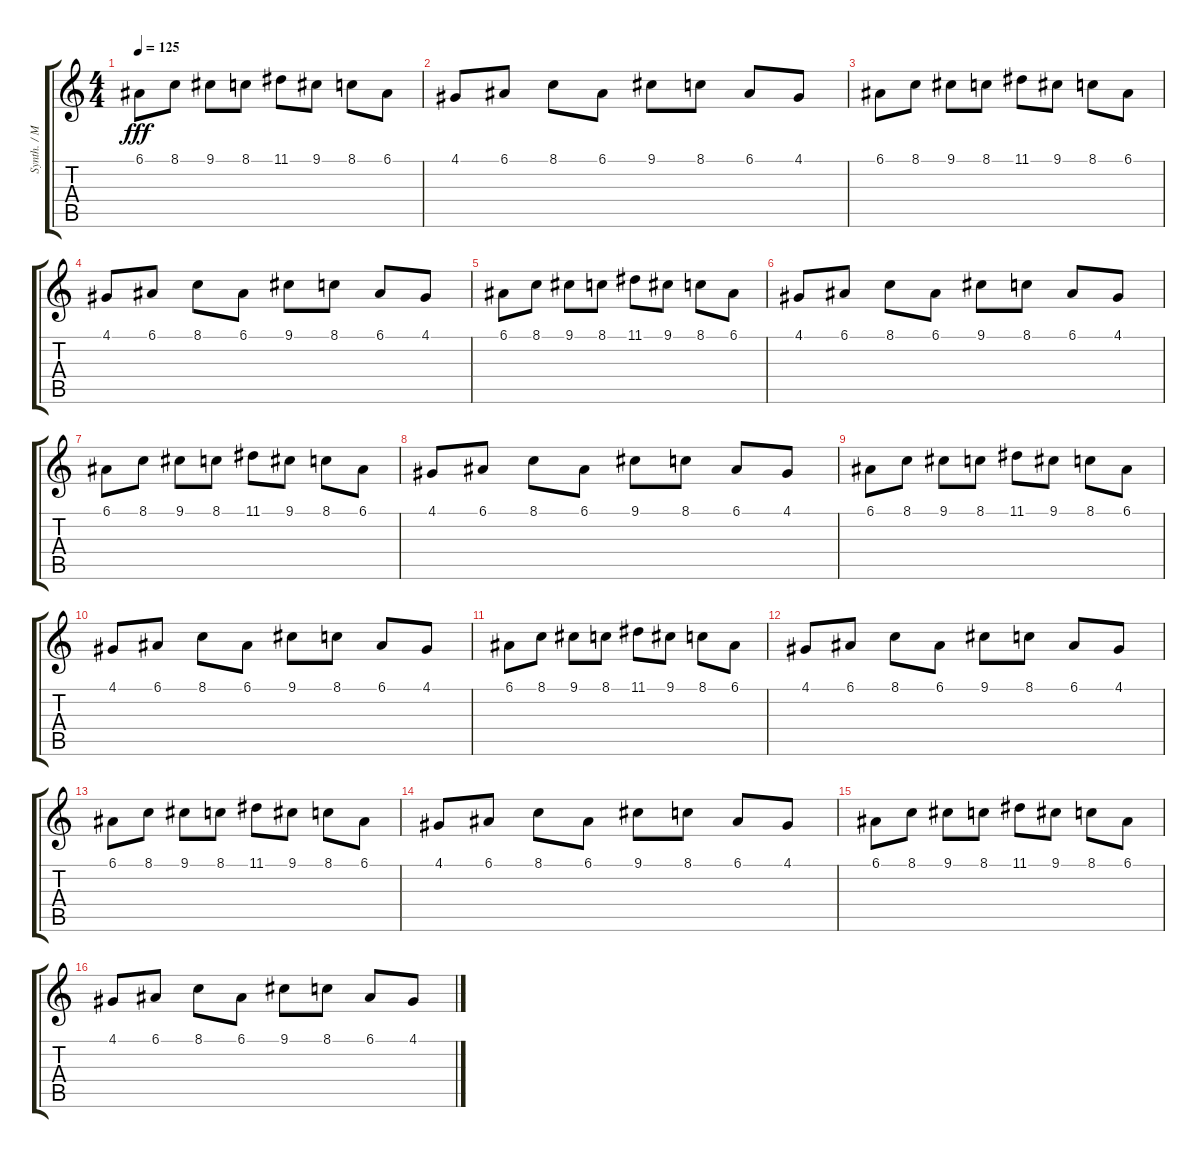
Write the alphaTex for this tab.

\track ("Synth. / Mid Strings" "Synth. / M") {instrument synthstrings1}
\staff {score tabs}
\tuning (E4 B3 G3 D3 A2 E2) {hide}
\ts (4 4)
\tempo 125
\clef g2
\ks c
6.1.8{dy fff} 8.1.8 9.1.8 8.1.8 11.1.8 9.1.8 8.1.8 6.1.8 |
4.1.8 6.1.8 8.1.8 6.1.8 9.1.8 8.1.8 6.1.8 4.1.8 |
6.1.8 8.1.8 9.1.8 8.1.8 11.1.8 9.1.8 8.1.8 6.1.8 |
4.1.8 6.1.8 8.1.8 6.1.8 9.1.8 8.1.8 6.1.8 4.1.8 |
6.1.8 8.1.8 9.1.8 8.1.8 11.1.8 9.1.8 8.1.8 6.1.8 |
4.1.8 6.1.8 8.1.8 6.1.8 9.1.8 8.1.8 6.1.8 4.1.8 |
6.1.8 8.1.8 9.1.8 8.1.8 11.1.8 9.1.8 8.1.8 6.1.8 |
4.1.8 6.1.8 8.1.8 6.1.8 9.1.8 8.1.8 6.1.8 4.1.8 |
6.1.8 8.1.8 9.1.8 8.1.8 11.1.8 9.1.8 8.1.8 6.1.8 |
4.1.8 6.1.8 8.1.8 6.1.8 9.1.8 8.1.8 6.1.8 4.1.8 |
6.1.8 8.1.8 9.1.8 8.1.8 11.1.8 9.1.8 8.1.8 6.1.8 |
4.1.8 6.1.8 8.1.8 6.1.8 9.1.8 8.1.8 6.1.8 4.1.8 |
6.1.8 8.1.8 9.1.8 8.1.8 11.1.8 9.1.8 8.1.8 6.1.8 |
4.1.8 6.1.8 8.1.8 6.1.8 9.1.8 8.1.8 6.1.8 4.1.8 |
6.1.8 8.1.8 9.1.8 8.1.8 11.1.8 9.1.8 8.1.8 6.1.8 |
4.1.8 6.1.8 8.1.8 6.1.8 9.1.8 8.1.8 6.1.8 4.1.8
